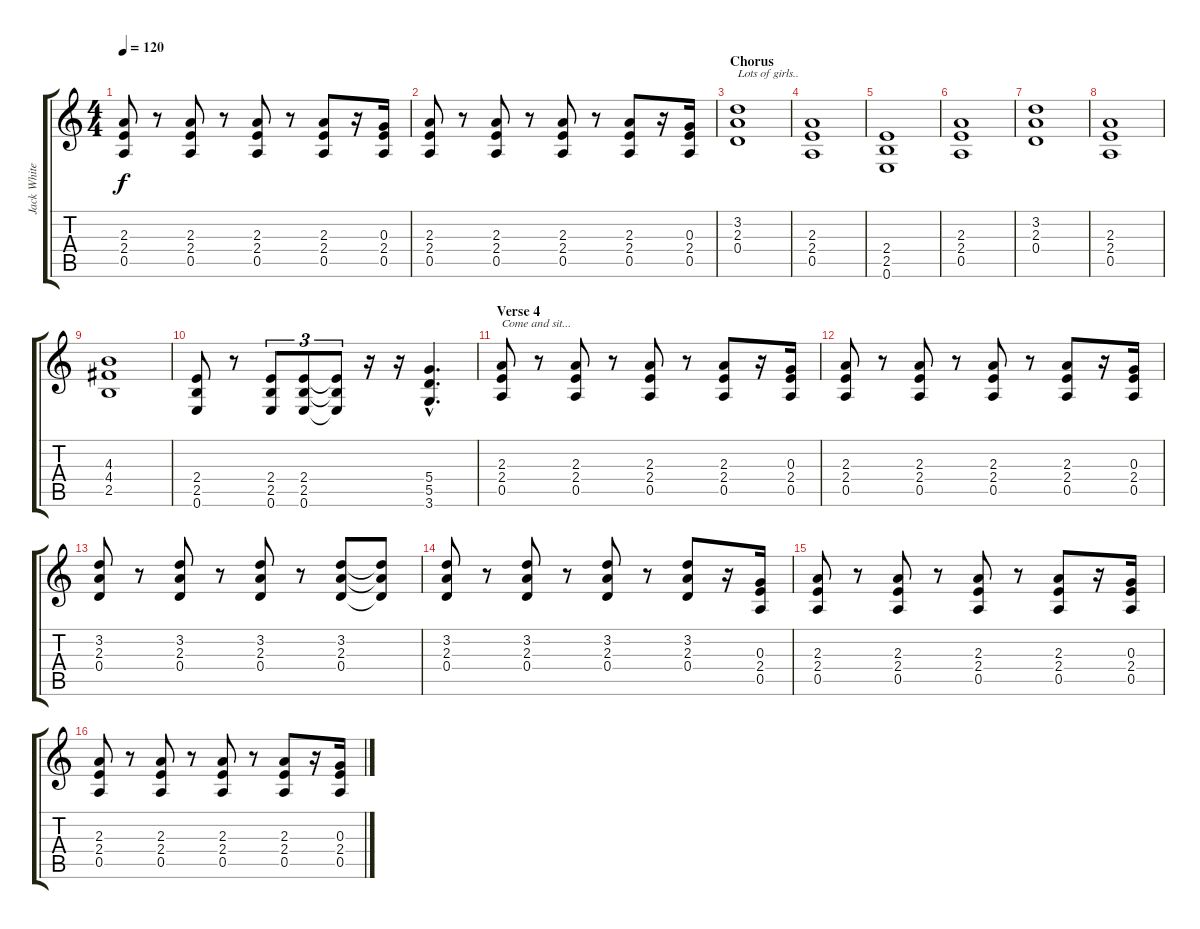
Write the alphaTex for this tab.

\track ("Jack White" "Jack White") {instrument acousticguitarsteel}
\staff {score tabs}
\tuning (E4 B3 G3 D3 A2 E2) {hide}
\ts (4 4)
\tempo 120
\clef g2
\ks c
(2.3 2.4 0.5).8{dy f} r.8 (2.3 2.4 0.5).8 r.8 (2.3 2.4 0.5).8 r.8 (2.3 2.4 0.5).8 r.16 (0.3 2.4 0.5).16 |
(2.3 2.4 0.5).8 r.8 (2.3 2.4 0.5).8 r.8 (2.3 2.4 0.5).8 r.8 (2.3 2.4 0.5).8 r.16 (0.3 2.4 0.5).16 |
\section ("" "Chorus")
(3.2 2.3 0.4).1{txt "Lots of girls.."} |
(2.3 2.4 0.5).1 |
(2.4 2.5 0.6).1 |
(2.3 2.4 0.5).1 |
(3.2 2.3 0.4).1 |
(2.3 2.4 0.5).1 |
(4.3 4.4 2.5).1 |
(2.4 2.5 0.6).8 r.8 (2.4 2.5 0.6).8{tu (3 2)} (2.4 2.5 0.6).8{tu (3 2)} (2.4{t} 2.5{t} 0.6{t}).8{tu (3 2)} r.16 r.16 (5.4{hac} 5.5{hac} 3.6{hac}).4{d} |
\section ("" "Verse 4")
(2.3 2.4 0.5).8{txt "Come and sit..."} r.8 (2.3 2.4 0.5).8 r.8 (2.3 2.4 0.5).8 r.8 (2.3 2.4 0.5).8 r.16 (0.3 2.4 0.5).16 |
(2.3 2.4 0.5).8 r.8 (2.3 2.4 0.5).8 r.8 (2.3 2.4 0.5).8 r.8 (2.3 2.4 0.5).8 r.16 (0.3 2.4 0.5).16 |
(3.2 2.3 0.4).8 r.8 (3.2 2.3 0.4).8 r.8 (3.2 2.3 0.4).8 r.8 (3.2 2.3 0.4).8 (3.2{t} 2.3{t} 0.4{t}).8 |
(3.2 2.3 0.4).8 r.8 (3.2 2.3 0.4).8 r.8 (3.2 2.3 0.4).8 r.8 (3.2 2.3 0.4).8 r.16 (0.3 2.4 0.5).16 |
(2.3 2.4 0.5).8 r.8 (2.3 2.4 0.5).8 r.8 (2.3 2.4 0.5).8 r.8 (2.3 2.4 0.5).8 r.16 (0.3 2.4 0.5).16 |
(2.3 2.4 0.5).8 r.8 (2.3 2.4 0.5).8 r.8 (2.3 2.4 0.5).8 r.8 (2.3 2.4 0.5).8 r.16 (0.3 2.4 0.5).16
